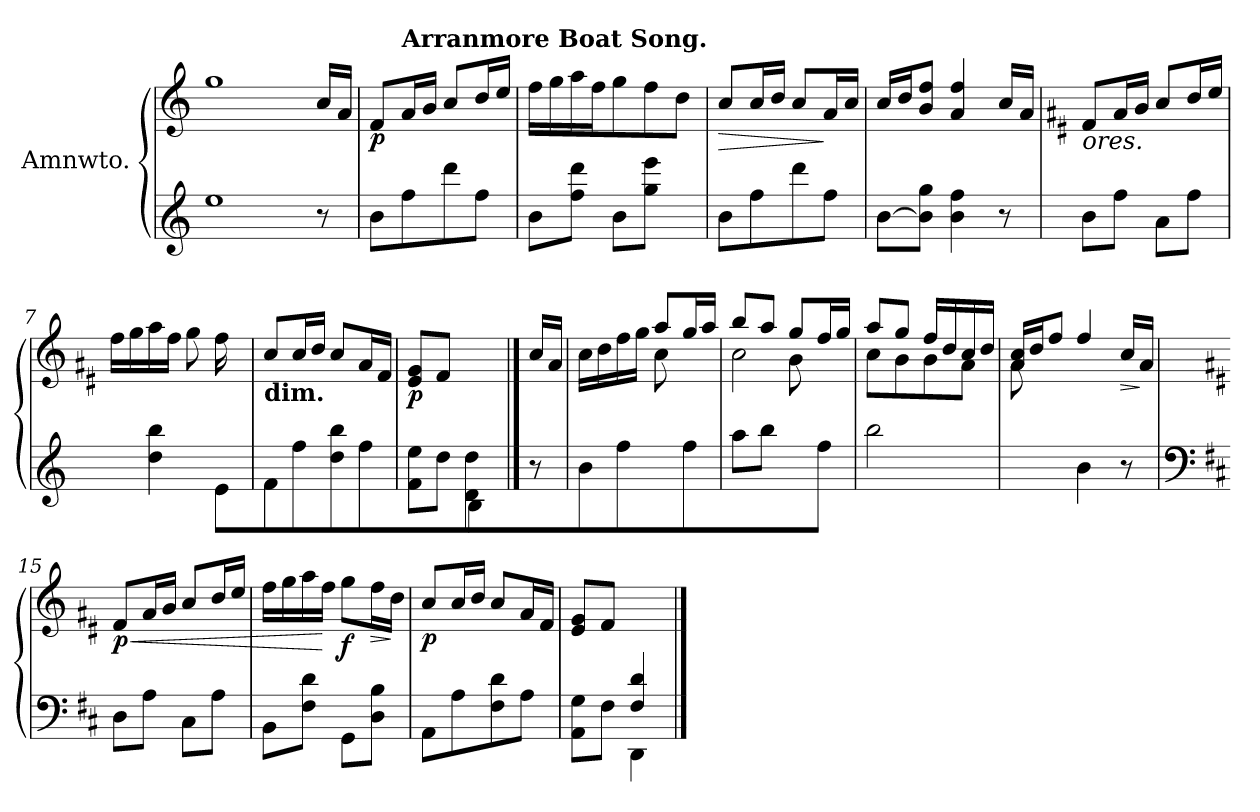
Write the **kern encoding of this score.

**kern	**kern	**dynam
*part1	*part1	*part1
*staff2	*staff1	*staff1/2
*I"Amnwto.	*	*
*	*clefG3	*
=1	=1	=1
1ee	(<1ee	.
8r	16a/LL	.
.	16f/JJ	.
=2	=2	=2
!	!	!LO:DY:b
8b\L	8d/L	p
!	!LO:TX:a:B:t=Arranmore Boat Song.	!
8ff\	16f/L	.
.	16g/JJ	.
8ddd\	8a/L	.
8ff\J	16b/L	.
.	16cc/JJ	.
=3	=3	=3
8b\L	16dd\LL	.
.	16ee\	.
8ff\ 8ddd\J	16ff\	.
.	16dd\J	.
8b\L	8ee\	.
8gg\ 8eee\J	8dd\	.
8ryy	8b\J	.
=4	=4	=4
!	!	!LO:HP:b
8b\L	8a/L	>
8ff\	16a/L	.
.	16b/JJ	.
8ddd\	8a/L	.
8ff\J	16f/L	]
.	16a/JJ	.
=5	=5	=5
[<8b\L	16a/KL	.
.	16b/k	.
8b\] 8gg\J	8g/ 8dd/J	.
4b\ 4ff\	4f/ 4dd/	.
8r	16a/LL	.
.	16f/JJ	.
!!LO:LB:g=z
=6	=6	=6
*	*k[f#c#]	*
!	!LO:TX:b:i:t=ores.	!
8b\L	8d/L	.
8ff\J	16f#/L	.
.	16g/JJ	.
8a\L	8a/L	.
8ff\J	16b/L	.
.	16cc#/JJ	.
=7	=7	=7
8ryy	16dd\LL	.
.	16ee\	.
4dd\ 4bb\	16ff#\	.
.	16dd\JJ	.
.	8ee\L	.
8e\L	16dd\L	.
.	16ryy	.
=8	=8	=8
!	!LO:TX:b:B:t=dim.	!
8f\L	8a/L	.
8ff\	16a/L	.
.	16b/JJ	.
8dd\ 8bb\	8a/L	.
8ff\J	16f#/L	.
.	16d/JJ	.
=9	=9	=9
*^	*	*
!	!	!	!LO:DY:b
4ryy	8f\ 8ee\L	8c#/ 8e/L	p
.	8dd\J	8d/J	.
4dd/ 4d/	4B\	4ryy	.
*v	*v	*	*
!!LO:LB:g=z
==10	==10	==10
8r	16a/LL	.
.	16f#/JJ	.
=11	=11	=11
*	*^	*
8b\L	16a\LL	4ryy	.
.	16b\	.	.
8ff\	16dd\	.	.
.	16ee\JJ	.	.
8ryy	8ff#/L	8a\	.
8ff\J	16ee/L	8ryy	.
.	16ff#/JJ	.	.
=12	=12	=12	=12
*^	*	*^	*
4.ryy	8aa\L	8gg/L	2a\	4ryy	.
.	8bb\J	8ff#/J	.	.	.
.	4ryy	8ee/L	.	8g\L	.
8ff\J	.	16dd/L	.	8ryy	.
.	.	16ee/JJ	.	.	.
*v	*v	*	*	*	*
*	*	*v	*v	*
=13	=13	=13	=13
2bb\	8ff#/L	8a\L	.
.	8ee/J	8g\	.
.	16dd/LL	8g\	.
.	16b/	.	.
.	16a/	8f#\J	.
.	16b/JJ	.	.
=14	=14	=14	=14
8ryy	16f#/ 16a/LL	8f#\L	.
.	16b/J	.	.
8ff\J	8dd/J	2ryy	.
4b\	4dd/	.	.
!	!	!	!LO:HP:b
8r	16a/LL	.	>
.	16f#/JJ	.	]
*	*v	*v	*
!!LO:LB:g=z
=15	=15	=15
*clefF4	*	*
*k[f#c#]	*k[f#c#]	*
!	!	!LO:HP:b
!	!	!LO:DY:n=1:b
8D\L	8d/L	< p
8A\J	16f#/L	.
.	16g/JJ	.
8C#\L	8a/L	.
8A\J	16b/L	.
.	16cc#/JJ	.
=16	=16	=16
8BB\L	16dd\LL	.
.	16ee\	.
8F#\ 8d\J	16ff#\	.
.	16dd\JJ	[
!	!	!LO:DY:b
8GG\L	8ee\L	f
!	!	!LO:HP:b
8D\ 8B\J	16dd\L	>
.	16b\JJ	]
=17	=17	=17
!	!	!LO:DY:b
8AA\L	8a/L	p
8A\	16a/L	.
.	16b/JJ	.
8F#\ 8d\	8a/L	.
8A\J	16f#/L	.
.	16d/JJ	.
=18	=18	=18
*^	*	*
4ryy	8AA\ 8G\L	8c#/ 8e/L	.
.	8F#\J	8d/J	.
4F#/ 4d/	4DD\	4ryy	.
*v	*v	*	*
==	==	==
*-	*-	*-
